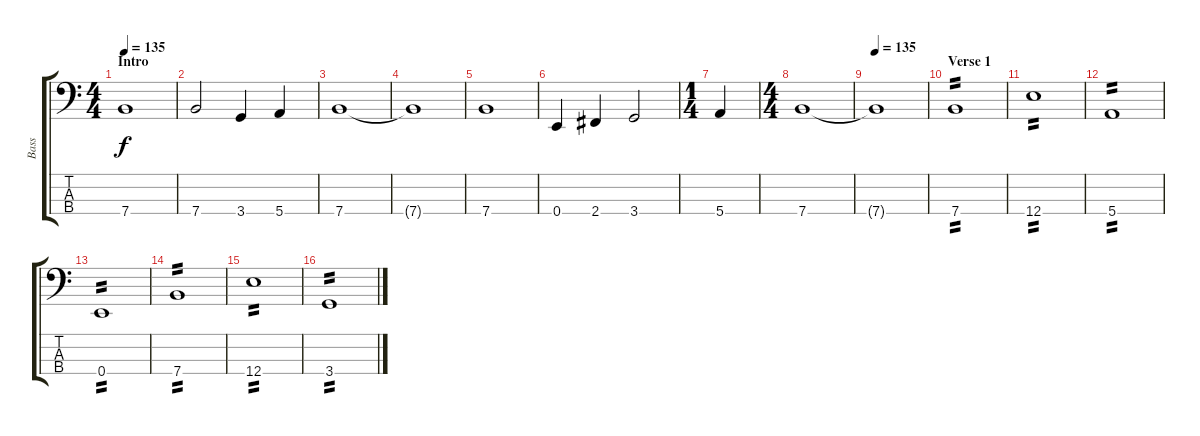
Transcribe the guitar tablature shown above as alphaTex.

\track ("Bass" "Bass") {instrument electricbasspick}
\staff {score tabs}
\tuning (G2 D2 A1 E1) {hide}
\ts (4 4)
\section ("" "Intro")
\tempo 135
\tempo 95
\tempo 135
\clef f4
\ks c
7.4.1{dy f instrument electricbasspick} |
7.4.2 3.4.4 5.4.4 |
7.4.1 |
7.4{t}.1 |
7.4.1 |
0.4.4 2.4.4 3.4.2 |
\ts (1 4)
5.4.4 |
\ts (4 4)
7.4.1{volume 15} |
\tempo 135
7.4{t}.1 |
\section ("" "Verse 1")
7.4.1{tp 2} |
12.4.1{tp 2} |
5.4.1{tp 2} |
0.4.1{tp 2} |
7.4.1{tp 2} |
12.4.1{tp 2} |
3.4.1{tp 2}
